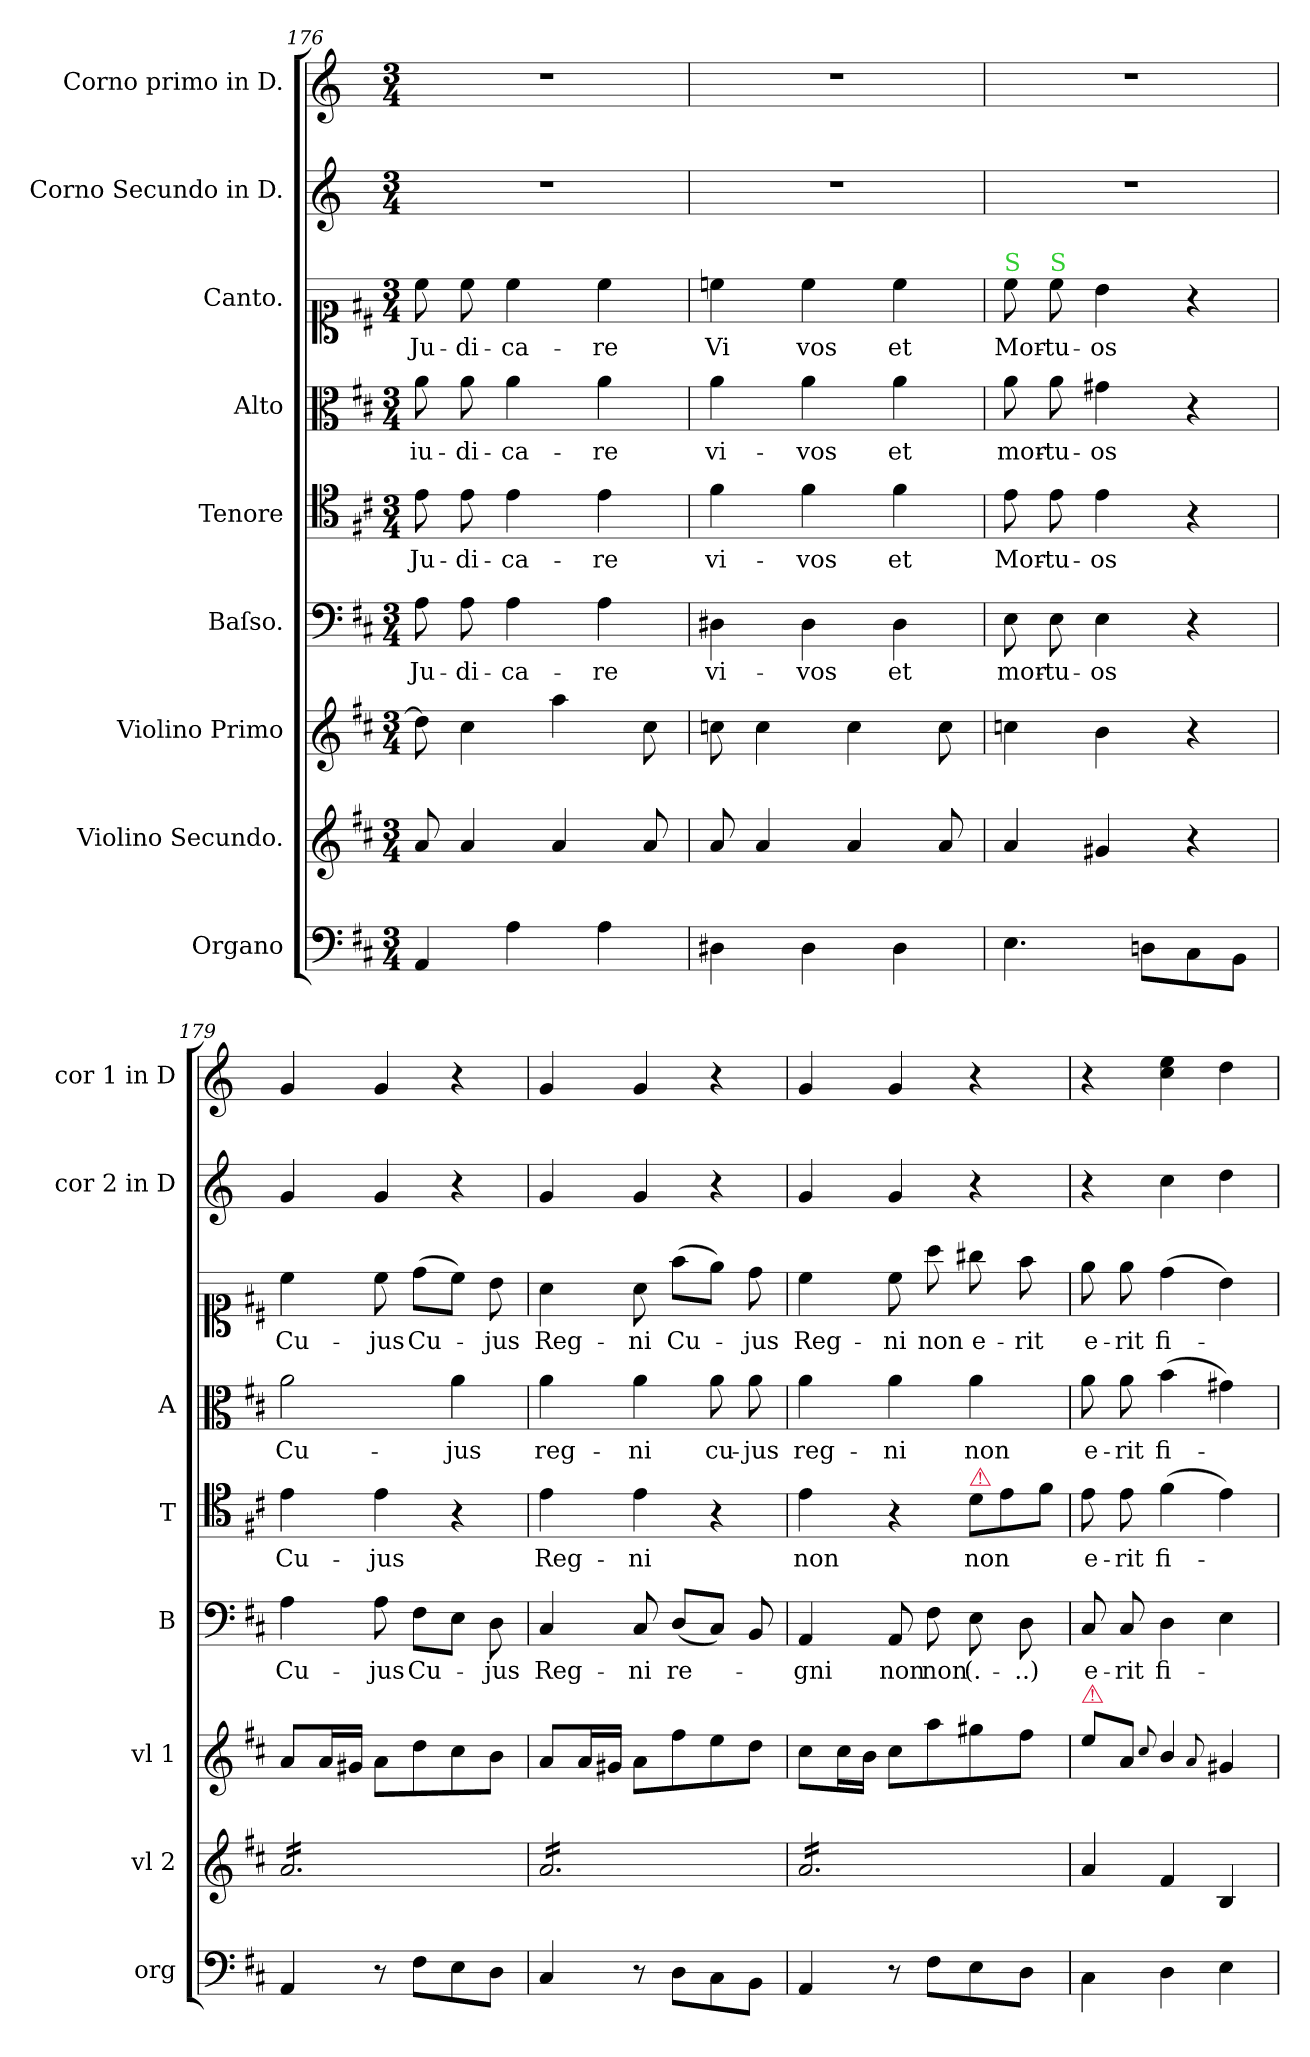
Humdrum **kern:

**kern	**kern	**kern	**kern	**text	**kern	**text	**kern	**text	**kern	**text	**kern	**kern
*part9	*part8	*part7	*part6	*part6	*part5	*part5	*part4	*part4	*part3	*part3	*part2	*part1
*staff9	*staff8	*staff7	*staff6	*staff6	*staff5	*staff5	*staff4	*staff4	*staff3	*staff3	*staff2	*staff1
*I"Organo	*I"Violino Secundo.	*I"Violino Primo	*I"Baſso.	*	*I"Tenore	*	*I"Alto	*	*I"Canto.	*	*I"Corno Secundo in D.	*I"Corno primo in D.
*I'org	*I'vl 2	*I'vl 1	*I'B	*	*I'T	*	*I'A	*	*	*	*I'cor 2 in D	*I'cor 1 in D
*clefF4	*clefG2	*clefG2	*clefF4	*	*clefC4	*	*clefC3	*	*clefC1	*	*clefG2	*clefG2
*	*	*	*	*	*	*	*	*	*	*	*ITrd6c10	*ITrd6c10
*k[f#c#]	*k[f#c#]	*k[f#c#]	*k[f#c#]	*	*k[f#c#]	*	*k[f#c#]	*	*k[f#c#]	*	*k[f#c#]	*k[f#c#]
*D:	*D:	*D:	*D:	*	*D:	*	*D:	*	*D:	*	*D:	*D:
*M3/4	*M3/4	*M3/4	*M3/4	*	*M3/4	*	*M3/4	*	*M3/4	*	*M3/4	*M3/4
=176	=176	=176	=176	=176	=176	=176	=176	=176	=176	=176	=176	=176
4AA/	8a/	8dd\]	8A\	Ju-	8e\	Ju-	8a\	iu-	8cc#\	Ju-	2.r	2.r
.	4a/	4cc#\	8A\	-di-	8e\	-di-	8a\	-di-	8cc#\	-di-	.	.
4A\	.	.	4A\	-ca-	4e\	-ca-	4a\	-ca-	4cc#\	-ca-	.	.
.	4a/	4aa\	.	.	.	.	.	.	.	.	.	.
4A\	.	.	4A\	-re	4e\	-re	4a\	-re	4cc#\	-re	.	.
.	8a/	8cc#\	.	.	.	.	.	.	.	.	.	.
=177	=177	=177	=177	=177	=177	=177	=177	=177	=177	=177	=177	=177
4D#X\	8a/	8ccn\	4D#X\	vi-	4f#\	vi-	4a\	vi-	4ccn\	Vi	2.r	2.r
.	4a/	4cc\	.	.	.	.	.	.	.	.	.	.
4D#\	.	.	4D#\	-vos	4f#\	-vos	4a\	-vos	4cc\	vos	.	.
.	4a/	4cc\	.	.	.	.	.	.	.	.	.	.
4D#\	.	.	4D#\	et	4f#\	et	4a\	et	4cc\	et	.	.
.	8a/	8cc\	.	.	.	.	.	.	.	.	.	.
=178	=178	=178	=178	=178	=178	=178	=178	=178	=178	=178	=178	=178
!	!	!	!	!	!	!	!	!	!LO:TX:a:color=limegreen:t=S	!	!	!
4.E\	4a/	4ccn\	8E\	mor-	8e\	Mor-	8a\	mor-	8cc#\	Mor-	2.r	2.r
!	!	!	!	!	!	!	!	!	!LO:TX:a:color=limegreen:t=S	!	!	!
.	.	.	8E\	-tu-	8e\	-tu-	8a\	-tu-	8cc#\	-tu-	.	.
.	4g#X/	4b\	4E\	-os	4e\	-os	4g#X\	-os	4b\	-os	.	.
8Dn\L	.	.	.	.	.	.	.	.	.	.	.	.
8C#\	4r	4r	4r	.	4r	.	4r	.	4r	.	.	.
8BB\J	.	.	.	.	.	.	.	.	.	.	.	.
=179	=179	=179	=179	=179	=179	=179	=179	=179	=179	=179	=179	=179
*	*tremolo	*	*	*	*	*	*	*	*	*	*	*
4AA/	16a/LL	8a/L	4A\	Cu-	4e\	Cu-	2a\	Cu-	4cc#\	Cu-	4A/	4A/
.	16a/	.	.	.	.	.	.	.	.	.	.	.
.	16a/	16a/L	.	.	.	.	.	.	.	.	.	.
.	16a/	16g#X/JJ	.	.	.	.	.	.	.	.	.	.
8r	16a/	8a\L	8A\	-jus	4e\	-jus	.	.	8cc#\	-jus	4A/	4A/
.	16a/	.	.	.	.	.	.	.	.	.	.	.
8F#\L	16a/	8dd\	8F#\L	Cu-	.	.	.	.	(8dd\L	Cu-	.	.
.	16a/	.	.	.	.	.	.	.	.	.	.	.
8E\	16a/	8cc#\	8E\J	.	4r	.	4a\	-jus	8cc#\J)	.	4r	4r
.	16a/	.	.	.	.	.	.	.	.	.	.	.
8D\J	16a/	8b\J	8D\	-jus	.	.	.	.	8b\	-jus	.	.
.	16a/JJ	.	.	.	.	.	.	.	.	.	.	.
=180	=180	=180	=180	=180	=180	=180	=180	=180	=180	=180	=180	=180
4C#/	16a/LL	8a/L	4C#/	Reg-	4e\	Reg-	4a\	reg-	4a\	Reg-	4A/	4A/
.	16a/	.	.	.	.	.	.	.	.	.	.	.
.	16a/	16a/L	.	.	.	.	.	.	.	.	.	.
.	16a/	16g#X/JJ	.	.	.	.	.	.	.	.	.	.
8r	16a/	8a\L	8C#/	-ni	4e\	-ni	4a\	-ni	8a\	-ni	4A/	4A/
.	16a/	.	.	.	.	.	.	.	.	.	.	.
8D\L	16a/	8ff#\	(8D/L	re-	.	.	.	.	(8ff#\L	Cu-	.	.
.	16a/	.	.	.	.	.	.	.	.	.	.	.
8C#\	16a/	8ee\	8C#/J)	.	4r	.	8a\	cu-	8ee\J)	.	4r	4r
.	16a/	.	.	.	.	.	.	.	.	.	.	.
8BB\J	16a/	8dd\J	8BB/	.	.	.	8a\	-jus	8dd\	-jus	.	.
.	16a/JJ	.	.	.	.	.	.	.	.	.	.	.
=181	=181	=181	=181	=181	=181	=181	=181	=181	=181	=181	=181	=181
4AA/	16a/LL	8cc#\L	4AA/	-gni	4e\	non	4a\	reg-	4cc#\	Reg-	4A/	4A/
.	16a/	.	.	.	.	.	.	.	.	.	.	.
.	16a/	16cc#\L	.	.	.	.	.	.	.	.	.	.
.	16a/	16b\JJ	.	.	.	.	.	.	.	.	.	.
8r	16a/	8cc#\L	8AA/	non	4r	.	4a\	-ni	8cc#\	-ni	4A/	4A/
.	16a/	.	.	.	.	.	.	.	.	.	.	.
8F#\L	16a/	8aa\	8F#\	non	.	.	.	.	8aa\	non	.	.
.	16a/	.	.	.	.	.	.	.	.	.	.	.
*	*	*	*	*	*Xtuplet	*	*	*	*	*	*	*
!	!	!	!	!	!LO:TX:a:color=crimson:t=⚠	!	!	!	!	!	!	!
8E\	16a/	8gg#X\	8E\	(.-	12d\L	non	4a\	non	8gg#X\	e-	4r	4r
.	16a/	.	.	.	.	.	.	.	.	.	.	.
.	.	.	.	.	12e\	.	.	.	.	.	.	.
8D\J	16a/	8ff#\J	8D\	-..)	.	.	.	.	8ff#\	-rit	.	.
.	.	.	.	.	12f#\J	.	.	.	.	.	.	.
.	16a/JJ	.	.	.	.	.	.	.	.	.	.	.
*	*Xtremolo	*	*	*	*	*	*	*	*	*	*	*
=182	=182	=182	=182	=182	=182	=182	=182	=182	=182	=182	=182	=182
!	!	!LO:TX:a:color=crimson:t=⚠	!	!	!	!	!	!	!	!	!	!
4C#\	4a/	8ee\L	8C#/	e-	8e\	e-	8a\	e-	8ee\	e-	4r	4r
.	.	8a/J	8C#/	-rit	8e\	-rit	8a\	-rit	8ee\	-rit	.	.
.	.	8qqcc#/	.	.	.	.	.	.	.	.	.	.
4D\	4f#/	4b/	4D\	fi-	(4f#\	fi-	(4b\	fi-	(4dd\	fi-	4d\	4d\ 4f#\
.	.	8qqa/	.	.	.	.	.	.	.	.	.	.
4E\	4B/	4g#X/	4E\	.	4e\)	.	4g#X\)	.	4b\)	.	4e\	4e\
=	=	=	=	=	=	=	=	=	=	=	=	=
*-	*-	*-	*-	*-	*-	*-	*-	*-	*-	*-	*-	*-
